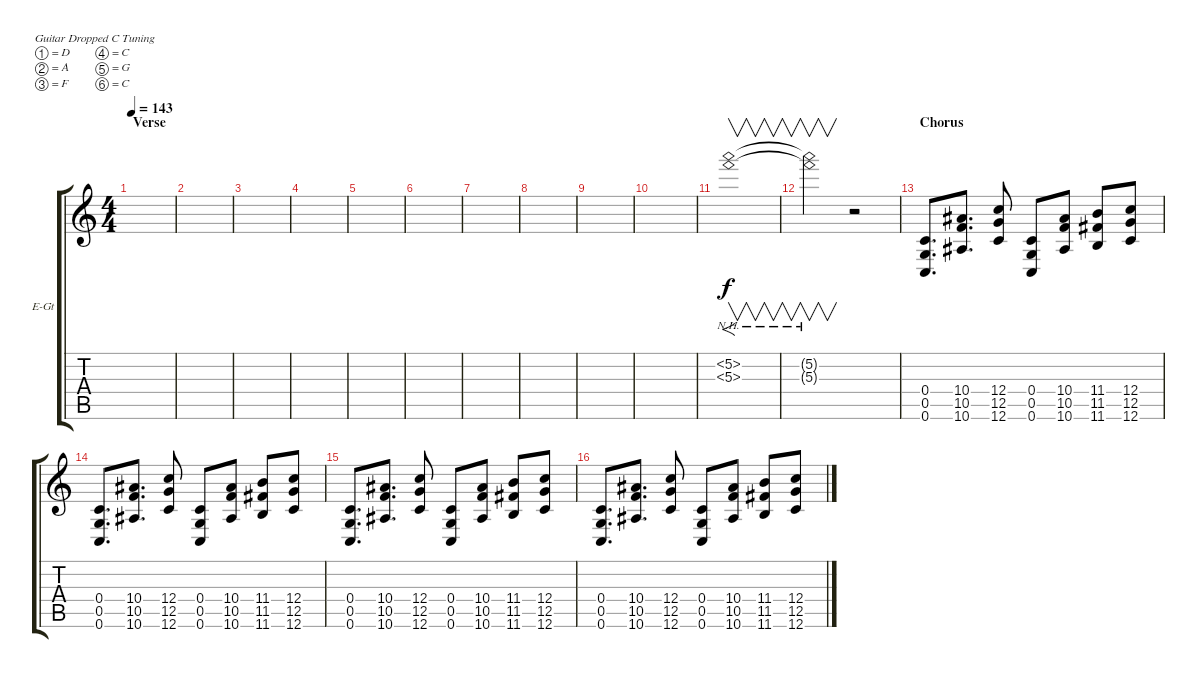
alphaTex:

\defaultSystemsLayout 4
\bracketExtendMode groupsimilarinstruments
\firstSystemTrackNameOrientation horizontal
\otherSystemsTrackNameOrientation horizontal
\track ("Ryo - Distortion Guitar" "E-Gt") {instrument distortionguitar}
\staff {score tabs}
\tuning (D4 A3 F3 C3 G2 C2)
\ts (4 4)
\section ("" "Verse")
\tempo 143
\clef g2
\ks c
|
|
|
|
|
|
|
|
|
|
(5.2{nh} 5.3{nh}).1{f v} |
(5.2{nh t} 5.3{nh t}).2{v} r.2 |
\section ("" "Chorus")
(0.6 0.5 0.4).8{d} (10.4 10.5 10.6).8{d} (12.6 12.5 12.4).8 (0.4 0.6 0.5).8 (10.4 10.5 10.6).8 (11.4 11.6 11.5).8 (12.4 12.5 12.6).8 |
(0.6 0.5 0.4).8{d} (10.4 10.5 10.6).8{d} (12.6 12.5 12.4).8 (0.4 0.6 0.5).8 (10.4 10.5 10.6).8 (11.4 11.6 11.5).8 (12.4 12.5 12.6).8 |
(0.6 0.5 0.4).8{d} (10.4 10.5 10.6).8{d} (12.6 12.5 12.4).8 (0.4 0.6 0.5).8 (10.4 10.5 10.6).8 (11.4 11.6 11.5).8 (12.4 12.5 12.6).8 |
(0.6 0.5 0.4).8{d} (10.4 10.5 10.6).8{d} (12.6 12.5 12.4).8 (0.4 0.6 0.5).8 (10.4 10.5 10.6).8 (11.4 11.6 11.5).8 (12.4 12.5 12.6).8
